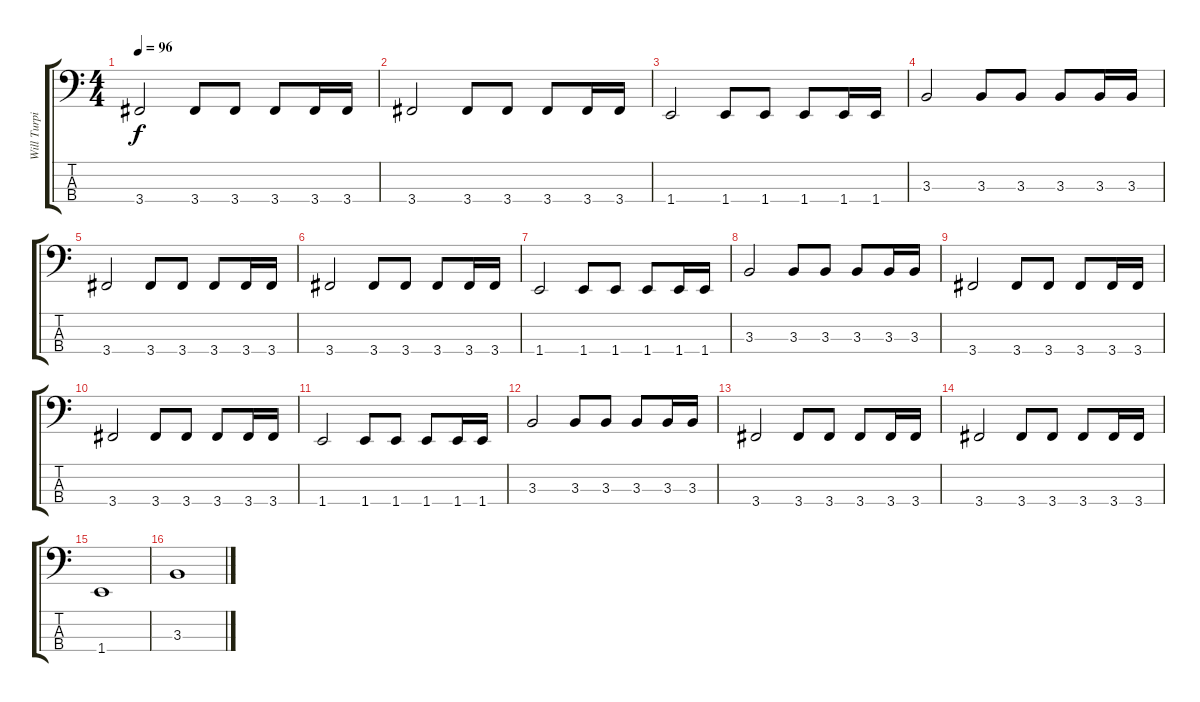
\track ("Will Turpin" "Will Turpi") {instrument electricbassfinger}
\staff {score tabs}
\tuning (Gb2 Db2 Ab1 Eb1) {hide}
\ts (4 4)
\tempo 96
\clef f4
\ks c
3.4.2{dy f} 3.4.8 3.4.8 3.4.8 3.4.16 3.4.16 |
3.4.2 3.4.8 3.4.8 3.4.8 3.4.16 3.4.16 |
1.4.2 1.4.8 1.4.8 1.4.8 1.4.16 1.4.16 |
3.3.2 3.3.8 3.3.8 3.3.8 3.3.16 3.3.16 |
3.4.2 3.4.8 3.4.8 3.4.8 3.4.16 3.4.16 |
3.4.2 3.4.8 3.4.8 3.4.8 3.4.16 3.4.16 |
1.4.2 1.4.8 1.4.8 1.4.8 1.4.16 1.4.16 |
3.3.2 3.3.8 3.3.8 3.3.8 3.3.16 3.3.16 |
3.4.2 3.4.8 3.4.8 3.4.8 3.4.16 3.4.16 |
3.4.2 3.4.8 3.4.8 3.4.8 3.4.16 3.4.16 |
1.4.2 1.4.8 1.4.8 1.4.8 1.4.16 1.4.16 |
3.3.2 3.3.8 3.3.8 3.3.8 3.3.16 3.3.16 |
3.4.2 3.4.8 3.4.8 3.4.8 3.4.16 3.4.16 |
3.4.2 3.4.8 3.4.8 3.4.8 3.4.16 3.4.16 |
1.4.1 |
3.3.1
